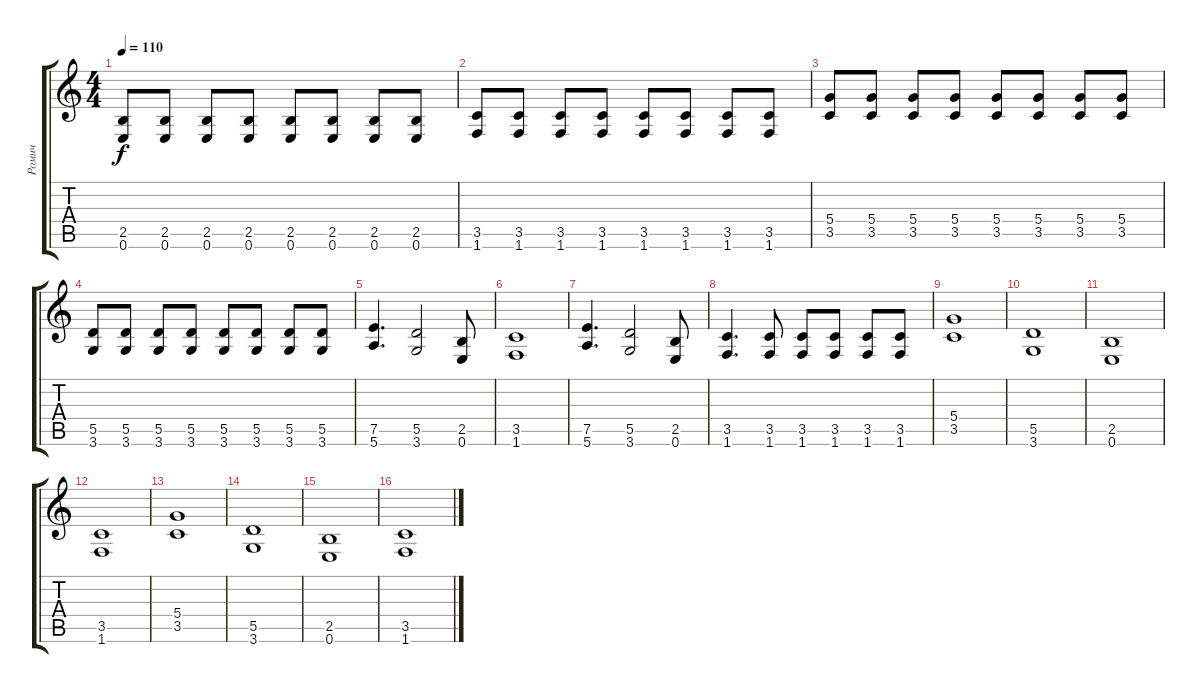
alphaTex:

\track ("Ромич" "Ромич") {instrument electricguitarjazz}
\staff {score tabs}
\tuning (E4 B3 G3 D3 A2 E2) {hide}
\ts (4 4)
\tempo 110
\clef g2
\ks c
(2.5 0.6).8{dy f} (2.5 0.6).8 (2.5 0.6).8 (2.5 0.6).8 (2.5 0.6).8 (2.5 0.6).8 (2.5 0.6).8 (2.5 0.6).8 |
(3.5 1.6).8 (3.5 1.6).8 (3.5 1.6).8 (3.5 1.6).8 (3.5 1.6).8 (3.5 1.6).8 (3.5 1.6).8 (3.5 1.6).8 |
(5.4 3.5).8 (5.4 3.5).8 (5.4 3.5).8 (5.4 3.5).8 (5.4 3.5).8 (5.4 3.5).8 (5.4 3.5).8 (5.4 3.5).8 |
(5.5 3.6).8 (5.5 3.6).8 (5.5 3.6).8 (5.5 3.6).8 (5.5 3.6).8 (5.5 3.6).8 (5.5 3.6).8 (5.5 3.6).8 |
(7.5 5.6).4{d} (5.5 3.6).2 (2.5 0.6).8 |
(3.5 1.6).1 |
(7.5 5.6).4{d} (5.5 3.6).2 (2.5 0.6).8 |
(3.5 1.6).4{d} (3.5 1.6).8 (3.5 1.6).8 (3.5 1.6).8 (3.5 1.6).8 (3.5 1.6).8 |
(5.4 3.5).1 |
(5.5 3.6).1 |
(2.5 0.6).1 |
(3.5 1.6).1 |
(5.4 3.5).1 |
(5.5 3.6).1 |
(2.5 0.6).1 |
(3.5 1.6).1
